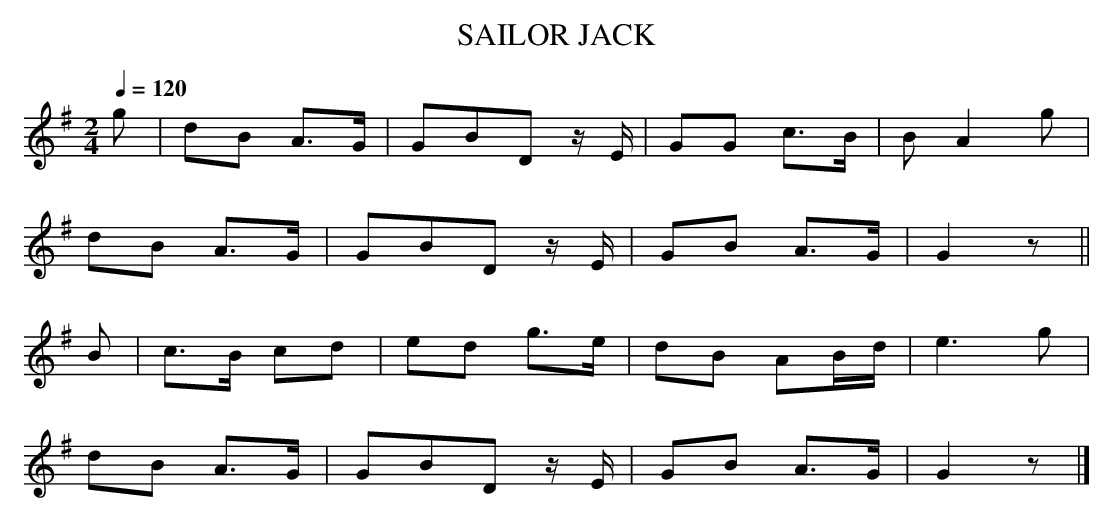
X:1
T:SAILOR JACK
Q:1/4=120
M:2/4
L:1/16
K:G
g2|d2B2 A3G|G2B2D2 zE|G2G2 c3B|B2 A4g2|
d2B2 A3G|G2B2D2 zE|G2B2 A3G|G4z2||
B2|c3B c2d2|e2d2 g3e|d2B2 A2Bd|e6g2|
d2B2 A3G|G2B2D2 zE|G2B2 A3G|G4z2|]
